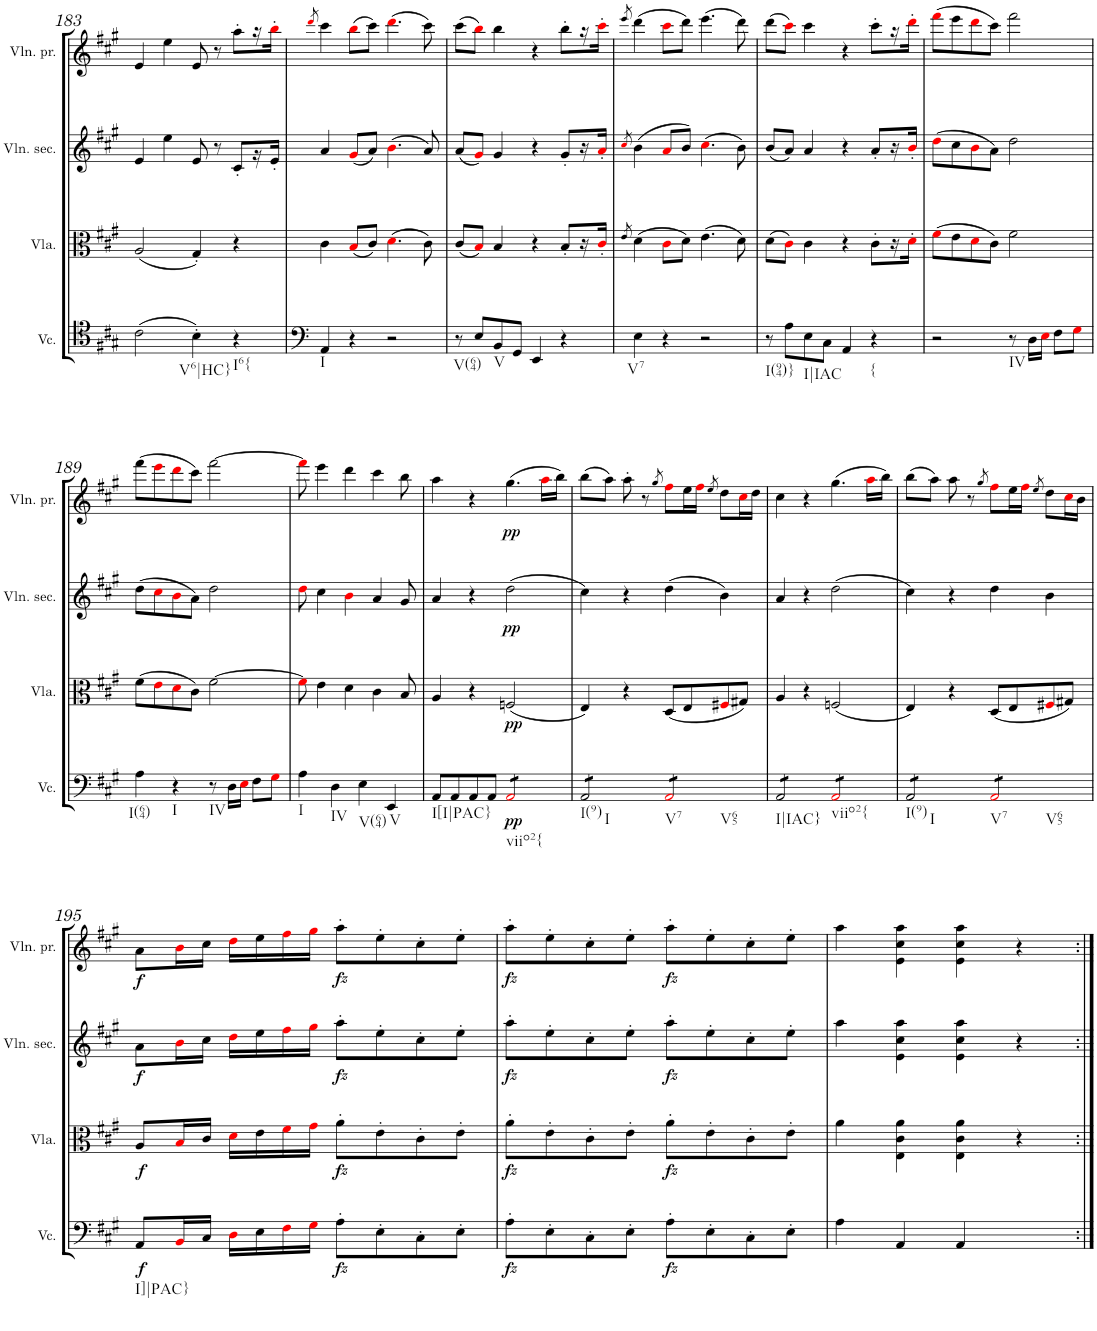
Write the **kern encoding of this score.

**kern	**dynam	**kern	**dynam	**kern	**dynam	**kern	**dynam
*part4	*part4	*part3	*part3	*part2	*part2	*part1	*part1
*staff4	*staff4	*staff3	*staff3	*staff2	*staff2	*staff1	*staff1
*I"Violoncelle	*	*I"Viola	*	*I"Violino secondo	*	*I"Violino primo	*
*I'Vc.	*	*I'Vla.	*	*I'Vln. sec.	*	*I'Vln. pr.	*
!!LO:PB:g=z
*clefF4	*	*clefC3	*	*clefG2	*	*clefG2	*
*k[f#c#g#]	*	*k[f#c#g#]	*	*k[f#c#g#]	*	*k[f#c#g#]	*
*A:	*	*A:	*	*A:	*	*A:	*
*M4/4	*	*M4/4	*	*M4/4	*	*M4/4	*
*met(c)	*	*met(c)	*	*met(c)	*	*met(c)	*
=183	=183	=183	=183	=183	=183	=183	=183
(>2c#\	.	(<2A/	.	4e/	.	4e/	.
.	.	.	.	4ee\	.	4ee\	.
!LO:TX:b:t=V6|HC}	!	!	!	!	!	!	!
4B'\)	.	4G#'/)	.	8e/	.	8e/	.
.	.	.	.	8r	.	8r	.
!LO:TX:b:t=I6{	!	!	!	!	!	!	!
4r	.	4r	.	8c#'/L	.	8aa'\L	.
.	.	.	.	16r	.	16r	.
.	.	.	.	16e'/JJ	.	16bb'i\JJ	.
=184	=184	=184	=184	=184	=184	=184	=184
.	.	.	.	.	.	8qdddi/	.
!LO:TX:b:t=I	!	!	!	!	!	!	!
4AA/	.	4c#\	.	4a/	.	4ccc#\	.
4r	.	(<8Bi/L	.	(<8g#i/L	.	(>8bbi\L	.
.	.	8c#/J)	.	8a/J)	.	8ccc#\J)	.
2r	.	(>4.di\	.	(>4.bi\	.	(>4.dddi\	.
.	.	8c#\)	.	8a/)	.	8ccc#\)	.
=185	=185	=185	=185	=185	=185	=185	=185
!LO:TX:b:t=V(64)	!	!	!	!	!	!	!
8r	.	(<8c#/L	.	(<8a/L	.	(>8ccc#\L	.
8E/L	.	8Bi/J)	.	8g#i/J)	.	8bbi\J)	.
!LO:TX:b:t=V	!	!	!	!	!	!	!
8BB/	.	4B/	.	4g#/	.	4bb\	.
8GG#/J	.	.	.	.	.	.	.
4EE/	.	4r	.	4r	.	4r	.
4r	.	8B'/L	.	8g#'/L	.	8bb'\L	.
.	.	16r	.	16r	.	16r	.
.	.	16c#'i/JJ	.	16a'i/JJ	.	16ccc#'i\JJ	.
=186	=186	=186	=186	=186	=186	=186	=186
.	.	8qe/	.	8qcc#i/	.	8qeee/	.
!LO:TX:b:t=V7	!	!	!	!	!	!	!
4E\	.	(>4d\	.	(>4b\	.	(>4ddd\	.
4r	.	8c#i\L	.	8ai/L	.	8ccc#i\L	.
.	.	8d\J)	.	8b/J)	.	8ddd\J)	.
2r	.	(>4.e\	.	(>4.cc#i\	.	(>4.eee\	.
.	.	8d\)	.	8b\)	.	8ddd\)	.
=187	=187	=187	=187	=187	=187	=187	=187
!LO:TX:b:t=I(94)}	!	!	!	!	!	!	!
8r	.	(>8d\L	.	(<8b/L	.	(>8ddd\L	.
8A\L	.	8c#i\J)	.	8a/J)	.	8ccc#i\J)	.
!LO:TX:b:t=I|IAC	!	!	!	!	!	!	!
8E\	.	4c#\	.	4a/	.	4ccc#\	.
8C#\J	.	.	.	.	.	.	.
4AA/	.	4r	.	4r	.	4r	.
!LO:TX:b:t={	!	!	!	!	!	!	!
4r	.	8c#'\L	.	8a'/L	.	8ccc#'\L	.
.	.	16r	.	16r	.	16r	.
.	.	16d'i\JJ	.	16b'i/JJ	.	16ddd'i\JJ	.
=188	=188	=188	=188	=188	=188	=188	=188
2r	.	(>8f#i\L	.	(>8ddi\L	.	(>8fff#i\L	.
.	.	8e\	.	8cc#\	.	8eee\	.
.	.	8di\	.	8bi\	.	8dddi\	.
.	.	8c#\J)	.	8a\J)	.	8ccc#\J)	.
!LO:TX:b:t=IV	!	!	!	!	!	!	!
8r	.	2f#\	.	2dd\	.	2fff#\	.
16D\LL	.	.	.	.	.	.	.
16Ei\JJ	.	.	.	.	.	.	.
8F#\L	.	.	.	.	.	.	.
8G#i\J	.	.	.	.	.	.	.
!!LO:LB:g=z
=189	=189	=189	=189	=189	=189	=189	=189
!LO:TX:b:t=I(64)	!	!	!	!	!	!	!
4A\	.	(>8f#\L	.	(>8dd\L	.	(>8fff#\L	.
.	.	8ei\	.	8cc#i\	.	8eeei\	.
!LO:TX:b:t=I	!	!	!	!	!	!	!
4r	.	8di\	.	8bi\	.	8dddi\	.
.	.	8c#\J)	.	8a\J)	.	8ccc#\J)	.
!LO:TX:b:t=IV	!	!	!	!	!	!	!
8r	.	[2f#\	.	2dd\	.	[2fff#\	.
16D\LL	.	.	.	.	.	.	.
16Ei\JJ	.	.	.	.	.	.	.
8F#\L	.	.	.	.	.	.	.
8G#i\J	.	.	.	.	.	.	.
=190	=190	=190	=190	=190	=190	=190	=190
!LO:TX:b:t=I	!	!	!	!	!	!	!
4A\	.	8f#i\]	.	8ddi\	.	8fff#i\]	.
.	.	4e\	.	4cc#\	.	4eee\	.
!LO:TX:b:t=IV	!	!	!	!	!	!	!
4D\	.	.	.	.	.	.	.
.	.	4d\	.	4bi\	.	4ddd\	.
!LO:TX:b:t=V(64)	!	!	!	!	!	!	!
4E\	.	.	.	.	.	.	.
.	.	4c#\	.	4a/	.	4ccc#\	.
!LO:TX:b:t=V	!	!	!	!	!	!	!
4EE/	.	.	.	.	.	.	.
.	.	8B/	.	8g#/	.	8bb\	.
=191	=191	=191	=191	=191	=191	=191	=191
!LO:TX:b:t=I[I|PAC}	!	!	!	!	!	!	!
8AA/L	.	4A/	.	4a/	.	4aa\	.
8AA/	.	.	.	.	.	.	.
8AA/	.	4r	.	4r	.	4r	.
8AA/J	.	.	.	.	.	.	.
!LO:TX:b:t=viio2{	!	!	!	!	!	!	!
!	!LO:DY:b	!	!LO:DY:b	!	!LO:DY:b	!	!LO:DY:b
*tremolo	*	*	*	*	*	*	*
8AAi/L	pp	(<2Fn/	pp	(>2dd\	pp	(>4.gg#\	pp
8AAi/	.	.	.	.	.	.	.
8AAi/	.	.	.	.	.	.	.
8AAi/J	.	.	.	.	.	16aai\LL	.
.	.	.	.	.	.	16bb\JJ)	.
=192	=192	=192	=192	=192	=192	=192	=192
!LO:TX:b:t=I(9)	!	!	!	!	!	!	!
!LO:TX:b:t=I	!	!	!	!	!	!	!
8AA/L	.	4E/)	.	4cc#\)	.	(>8bb\L	.
8AA/	.	.	.	.	.	8aa\J)	.
8AA/	.	4r	.	4r	.	8aa'\	.
8AA/J	.	.	.	.	.	8r	.
.	.	.	.	.	.	8qgg#/	.
!LO:TX:b:t=V7	!	!	!	!	!	!	!
!LO:TX:b:t=V65	!	!	!	!	!	!	!
8AAi/L	.	(<8D/L	.	(>4dd\	.	8ff#i\L	.
8AAi/	.	8E/	.	.	.	16ee\L	.
.	.	.	.	.	.	16ff#i\JJ	.
.	.	.	.	.	.	8qee/	.
8AAi/	.	8F#Xi/	.	4b\)	.	8dd\L	.
8AAi/J	.	8G#X/J)	.	.	.	16cc#i\L	.
.	.	.	.	.	.	16dd\JJ	.
=193	=193	=193	=193	=193	=193	=193	=193
!LO:TX:b:t=I|IAC}	!	!	!	!	!	!	!
8AA/L	.	4A/	.	4a/	.	4cc#\	.
8AA/	.	.	.	.	.	.	.
8AA/	.	4r	.	4r	.	4r	.
8AA/J	.	.	.	.	.	.	.
!LO:TX:b:t=viio2{	!	!	!	!	!	!	!
8AAi/L	.	(<2Fn/	.	(>2dd\	.	(>4.gg#\	.
8AAi/	.	.	.	.	.	.	.
8AAi/	.	.	.	.	.	.	.
8AAi/J	.	.	.	.	.	16aai\LL	.
.	.	.	.	.	.	16bb\JJ)	.
=194	=194	=194	=194	=194	=194	=194	=194
!LO:TX:b:t=I(9)	!	!	!	!	!	!	!
!LO:TX:b:t=I	!	!	!	!	!	!	!
8AA/L	.	4E/)	.	4cc#\)	.	(>8bb\L	.
8AA/	.	.	.	.	.	8aa\J)	.
8AA/	.	4r	.	4r	.	8aa\	.
8AA/J	.	.	.	.	.	8r	.
.	.	.	.	.	.	8qgg#/	.
!LO:TX:b:t=V7	!	!	!	!	!	!	!
!LO:TX:b:t=V65	!	!	!	!	!	!	!
8AAi/L	.	(<8D/L	.	4dd\	.	8ff#i\L	.
8AAi/	.	8E/	.	.	.	16ee\L	.
.	.	.	.	.	.	16ff#i\JJ	.
.	.	.	.	.	.	8qee/	.
8AAi/	.	8F#Xi/	.	4b\	.	8dd\L	.
8AAi/J	.	8G#X/J)	.	.	.	16cc#i\L	.
*Xtremolo	*	*	*	*	*	*	*
.	.	.	.	.	.	16b\JJ	.
!!LO:LB:g=z
=195	=195	=195	=195	=195	=195	=195	=195
!LO:TX:b:t=I]|PAC}	!	!	!	!	!	!	!
!	!LO:DY:b	!	!LO:DY:b	!	!LO:DY:b	!	!LO:DY:b
8AA/L	f	8A/L	f	8a\L	f	8a\L	f
16BBi/L	.	16Bi/L	.	16bi\L	.	16bi\L	.
16C#/JJ	.	16c#/JJ	.	16cc#\JJ	.	16cc#\JJ	.
16Di\LL	.	16di\LL	.	16ddi\LL	.	16ddi\LL	.
16E\	.	16e\	.	16ee\	.	16ee\	.
16F#i\	.	16f#i\	.	16ff#i\	.	16ff#i\	.
16G#i\JJ	.	16g#i\JJ	.	16gg#i\JJ	.	16gg#i\JJ	.
!	!LO:DY:b	!	!LO:DY:b	!	!LO:DY:b	!	!LO:DY:b
8A'\L	fz	8a'\L	fz	8aa'\L	fz	8aa'\L	fz
8E'\	.	8e'\	.	8ee'\	.	8ee'\	.
8C#'\	.	8c#'\	.	8cc#'\	.	8cc#'\	.
8E'\J	.	8e'\J	.	8ee'\J	.	8ee'\J	.
=196	=196	=196	=196	=196	=196	=196	=196
!	!LO:DY:b	!	!LO:DY:b	!	!LO:DY:b	!	!LO:DY:b
8A'\L	fz	8a'\L	fz	8aa'\L	fz	8aa'\L	fz
8E'\	.	8e'\	.	8ee'\	.	8ee'\	.
8C#'\	.	8c#'\	.	8cc#'\	.	8cc#'\	.
8E'\J	.	8e'\J	.	8ee'\J	.	8ee'\J	.
!	!LO:DY:b	!	!LO:DY:b	!	!LO:DY:b	!	!LO:DY:b
8A'\L	fz	8a'\L	fz	8aa'\L	fz	8aa'\L	fz
8E'\	.	8e'\	.	8ee'\	.	8ee'\	.
8C#'\	.	8c#'\	.	8cc#'\	.	8cc#'\	.
8E'\J	.	8e'\J	.	8ee'\J	.	8ee'\J	.
=197	=197	=197	=197	=197	=197	=197	=197
4A\	.	4a\	.	4aa\	.	4aa\	.
4AA/	.	4E\ 4c#\ 4a\	.	4e\ 4cc#\ 4aa\	.	4e\ 4cc#\ 4aa\	.
4AA/	.	4E\ 4c#\ 4a\	.	4e\ 4cc#\ 4aa\	.	4e\ 4cc#\ 4aa\	.
4ryy	.	4r	.	4r	.	4r	.
=:|!	=:|!	=:|!	=:|!	=:|!	=:|!	=:|!	=:|!
*-	*-	*-	*-	*-	*-	*-	*-
